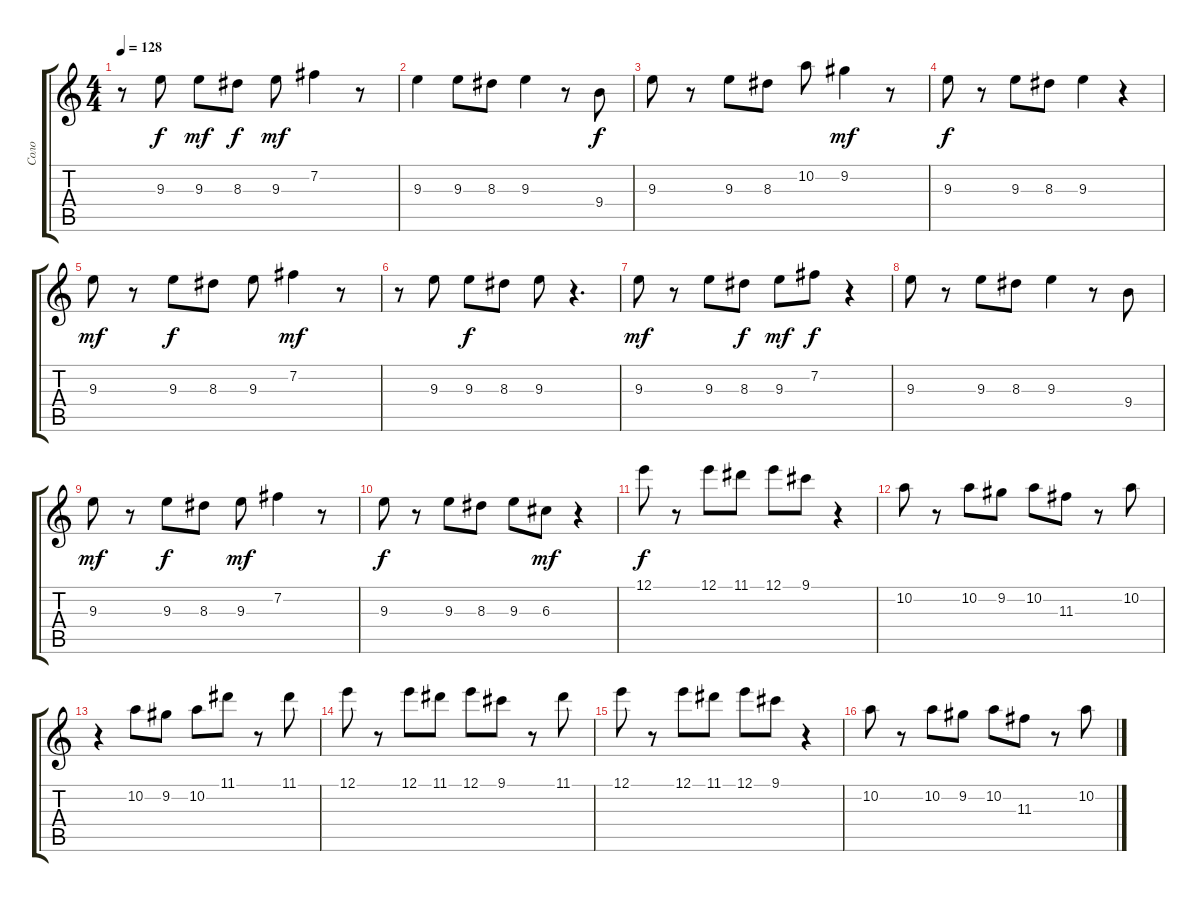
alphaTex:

\track ("Соло" "Соло") {instrument distortionguitar}
\staff {score tabs}
\tuning (E4 B3 G3 D3 A2 E2) {hide}
\ts (4 4)
\tempo 128
\clef g2
\ks c
r.8{dy mf} 9.3.8{dy f} 9.3.8{dy mf} 8.3.8{dy f} 9.3.8{dy mf} 7.2.4 r.8 |
9.3.4 9.3.8 8.3.8 9.3.4 r.8 9.4.8{dy f} |
9.3.8 r.8 9.3.8 8.3.8 10.2.8 9.2.4{dy mf} r.8 |
9.3.8{dy f} r.8 9.3.8 8.3.8 9.3.4 r.4 |
9.3.8{dy mf} r.8 9.3.8{dy f} 8.3.8 9.3.8 7.2.4{dy mf} r.8 |
r.8 9.3.8 9.3.8{dy f} 8.3.8 9.3.8 r.4{d} |
9.3.8{dy mf} r.8 9.3.8 8.3.8{dy f} 9.3.8{dy mf} 7.2.8{dy f} r.4 |
9.3.8 r.8 9.3.8 8.3.8 9.3.4 r.8 9.4.8 |
9.3.8{dy mf} r.8 9.3.8{dy f} 8.3.8 9.3.8{dy mf} 7.2.4 r.8 |
9.3.8{dy f} r.8 9.3.8 8.3.8 9.3.8 6.3.8{dy mf} r.4 |
12.1.8{dy f} r.8 12.1.8 11.1.8 12.1.8 9.1.8 r.4 |
10.2.8 r.8 10.2.8 9.2.8 10.2.8 11.3.8 r.8 10.2.8 |
r.4 10.2.8 9.2.8 10.2.8 11.1.8 r.8 11.1.8 |
12.1.8 r.8 12.1.8 11.1.8 12.1.8 9.1.8 r.8 11.1.8 |
12.1.8 r.8 12.1.8 11.1.8 12.1.8 9.1.8 r.4 |
10.2.8 r.8 10.2.8 9.2.8 10.2.8 11.3.8 r.8 10.2.8
